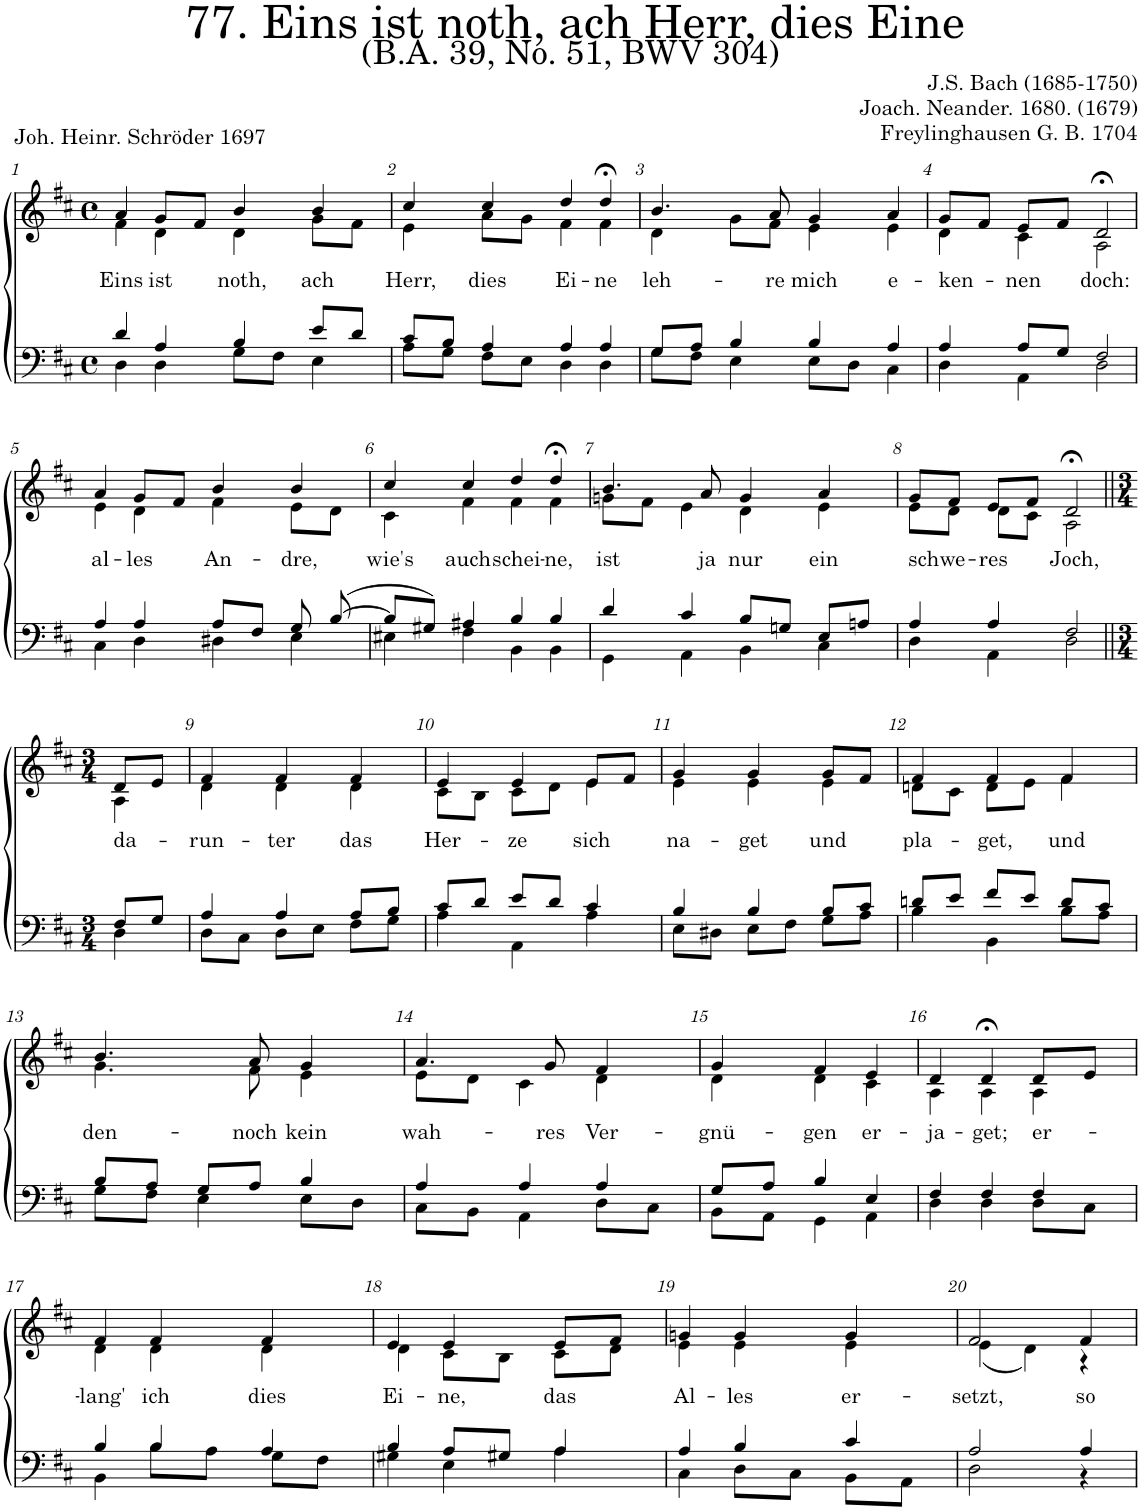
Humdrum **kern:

**kern	**kern	**text
*part2	*part1	*part1
*staff2	*staff1	*staff1
*I"Tenor/Bass	*I"Soprano/Alto	*
*clefF4	*clefG2	*
*k[f#c#]	*k[f#c#]	*
*M4/4	*M4/4	*
*met(c)	*met(c)	*
=1	=1	=1
*^	*	*
!	!	!	!LO:LY:b
*	*	*^	*
4d/	4D\	4a/	4f#\	Eins
!	!	!	!	!LO:LY:b
4A/	4D\	8g/L	4d\	ist
.	.	8f#/J	.	.
!	!	!	!	!LO:LY:b
4B/	8G\L	4b/	4d\	noth,
.	8F#\J	.	.	.
!	!	!	!	!LO:LY:b
8e/L	4E\	4b/	8g\L	ach
8d/J	.	.	8f#\J	.
=2	=2	=2	=2	=2
!	!	!	!	!LO:LY:b
8c#/L	8A\L	4cc#/	4e\	Herr,
8B/J	8G\J	.	.	.
!	!	!	!	!LO:LY:b
4A/	8F#\L	4cc#/	8a\L	dies
.	8E\J	.	8g\J	.
!	!	!	!	!LO:LY:b
4A/	4D\	4dd/	4f#\	Ei-
!	!	!	!	!LO:LY:b
4A/	4D\	4dd;<,/	4f#\	-ne
=3	=3	=3	=3	=3
!	!	!	!	!LO:LY:b
8G/L	8G\L	4.b;</	4d\	leh-
8A/J	8F#\J	.	.	.
4B/	4E\	.	8g\L	.
!	!	!	!	!LO:LY:b
.	.	8a/	8f#\J	-re
!	!	!	!	!LO:LY:b
4B/	8E\L	4g/	4e\	mich
.	8D\J	.	.	.
!	!	!	!	!LO:LY:b
4A/	4C#\	4a/	4e\	e-
=4	=4	=4	=4	=4
!	!	!	!	!LO:LY:b
4A/	4D\	8g/L	4d\	-ken-
.	.	8f#/J	.	.
!	!	!	!	!LO:LY:b
8A/L	4AA\	8e/L	4c#\	-nen
8G/J	.	8f#/J	.	.
!	!	!	!	!LO:LY:b
2F#/	2D\	2d;<,/	2A\	doch:
!!LO:LB:g=z	!!
=5	=5	=5	=5	=5
!	!	!	!	!LO:LY:b
4A/	4C#\	4a/	4e\	al-
!	!	!	!	!LO:LY:b
4A/	4D\	8g/L	4d\	-les
.	.	8f#/J	.	.
!	!	!	!	!LO:LY:b
8A/L	4D#X\	4b/	4f#\	An-
8F#/J	.	.	.	.
!	!	!	!	!LO:LY:b
8G/	4E\	4b/	8e\L	-dre,
([8B/	.	.	8d\J	.
=6	=6	=6	=6	=6
!	!	!	!	!LO:LY:b
8B/L]	4E#X\	4cc#/	4c#\	wie's
8G#X/J)	.	.	.	.
!	!	!	!	!LO:LY:b
4A#X/	4F#\	4cc#/	4f#\	auch
!	!	!	!	!LO:LY:b
4B/	4BB\	4dd/	4f#\	schei-
!	!	!	!	!LO:LY:b
4B/	4BB\	4dd;<,/	4f#\	-ne,
=7	=7	=7	=7	=7
!	!	!	!	!LO:LY:b
4d/	4GG\	4.b/	8gn\L	ist
.	.	.	8f#\J	.
4c#/	4AA\	.	4e\	.
!	!	!	!	!LO:LY:b
.	.	8a/	.	ja
!	!	!	!	!LO:LY:b
8B/L	4BB\	4g/	4d\	nur
8Gn/J	.	.	.	.
!	!	!	!	!LO:LY:b
8E/L	4C#\	4a/	4e\	ein
8An/J	.	.	.	.
=8	=8	=8	=8	=8
!	!	!	!	!LO:LY:b
4A/	4D\	8g;</L	8e\L	schwe-
.	.	8f#/J	8d\J	.
!	!	!	!	!LO:LY:b
4A/	4AA\	8e/L	8d\L	-res
.	.	8f#/J	8c#\J	.
!	!	!	!	!LO:LY:b
2F#/	2D\	2d;<,/	2A\	Joch,
!!LO:LB:g=z	!!
=8X1||	=8X1||	=8X1||	=8X1||	=8X1||
*M3/4	*	*M3/4	*	*
!	!	!	!	!LO:LY:b
8F#/L	4D\	8d;</L	4A\	da-
8G/J	.	8e/J	.	.
=9	=9	=9	=9	=9
!	!	!	!	!LO:LY:b
4A/	8D\L	4f#/	4d\	-run-
.	8C#\J	.	.	.
!	!	!	!	!LO:LY:b
4A/	8D\L	4f#/	4d\	-ter
.	8E\J	.	.	.
!	!	!	!	!LO:LY:b
8A/L	8F#\L	4f#/	4d\	das
8B/J	8G\J	.	.	.
=10	=10	=10	=10	=10
!	!	!	!	!LO:LY:b
8c#/L	4A\	4e/	8c#\L	Her-
8d/J	.	.	8B\J	.
!	!	!	!	!LO:LY:b
8e/L	4AA\	4e/	8c#\L	-ze
8d/J	.	.	8d\J	.
!	!	!	!	!LO:LY:b
4c#/	4A\	8e/L	4e\	sich
.	.	8f#/J	.	.
=11	=11	=11	=11	=11
!	!	!	!	!LO:LY:b
4B/	8E;\L	4g/	4e\	na-
.	8D#X\J	.	.	.
!	!	!	!	!LO:LY:b
4B/	8E\L	4g/	4e\	-get
.	8F#\J	.	.	.
!	!	!	!	!LO:LY:b
8B/L	8G\L	8g/L	4e\	und
8c#/J	8A\J	8f#/J	.	.
=12	=12	=12	=12	=12
!	!	!	!	!LO:LY:b
8dn/L	4B\	4f#/	8dn\L	pla-
8e/J	.	.	8c#\J	.
!	!	!	!	!LO:LY:b
8f#/L	4BB\	4f#/	8d\L	-get,
8e/J	.	.	8e\J	.
!	!	!	!	!LO:LY:b
8d/L	8B\L	4f#/	4f#\	und
8c#/J	8A\J	.	.	.
!!LO:LB:g=z	!!
=13	=13	=13	=13	=13
!	!	!	!	!LO:LY:b
8B/L	8G\L	4.b/	4.g\	den-
8A/J	8F#\J	.	.	.
8G/L	4E\	.	.	.
!	!	!	!	!LO:LY:b
8A/J	.	8a/	8f#\	-noch
!	!	!	!	!LO:LY:b
4B/	8E\L	4g/	4e\	kein
.	8D\J	.	.	.
=14	=14	=14	=14	=14
!	!	!	!	!LO:LY:b
4A/	8C#\L	4.a/	8e\L	wah-
.	8BB\J	.	8d\J	.
4A/	4AA\	.	4c#\	.
!	!	!	!	!LO:LY:b
.	.	8g/	.	-res
!	!	!	!	!LO:LY:b
4A/	8D\L	4f#/	4d\	Ver-
.	8C#\J	.	.	.
=15	=15	=15	=15	=15
!	!	!	!	!LO:LY:b
8G/L	8BB\L	4g/	4d\	-gnü-
8A/J	8AA\J	.	.	.
!	!	!	!	!LO:LY:b
4B/	4GG\	4f#/	4d\	-gen
!	!	!	!	!LO:LY:b
4E/	4AA\	4e/	4c#\	er-
=16	=16	=16	=16	=16
!	!	!	!	!LO:LY:b
4F#/	4D\	4d/	4A\	-ja-
!	!	!	!	!LO:LY:b
4F#/	4D\	4d;<,/	4A\	-get;
!	!	!	!	!LO:LY:b
4F#/	8D\L	8d/L	4A\	er-
.	8C#\J	8e/J	.	.
!!LO:LB:g=z	!!
=17	=17	=17	=17	=17
!	!	!	!	!LO:LY:b
4B/	4BB\	4f#/	4d\	-lang'
!	!	!	!	!LO:LY:b
4B/	8B\L	4f#/	4d\	ich
.	8A\J	.	.	.
!	!	!	!	!LO:LY:b
4A/	8G\L	4f#/	4d\	dies
.	8F#\J	.	.	.
=18	=18	=18	=18	=18
!	!	!	!	!LO:LY:b
4B/	4G#X\	4e/	4d\	Ei-
!	!	!	!	!LO:LY:b
8A/L	4E\	4e/	8c#\L	-ne,
8G#X/J	.	.	8B\J	.
!	!	!	!	!LO:LY:b
4A/	4A\	8e/L	8c#\L	das
.	.	8f#/J	8d\J	.
=19	=19	=19	=19	=19
!	!	!	!	!LO:LY:b
4A/	4C#\	4gn/	4e\	Al-
!	!	!	!	!LO:LY:b
4B/	8D\L	4g/	4e\	-les
.	8C#\J	.	.	.
!	!	!	!	!LO:LY:b
4c#/	8BB\L	4g/	4e\	er-
.	8AA\J	.	.	.
=20	=20	=20	=20	=20
!	!	!	!	!LO:LY:b
2A/	2D\	2f#;</	(4e\	-setzt,
.	.	.	4d\)	.
!	!	!	!	!LO:LY:b
4A/	4r	4f#/	4r	so
*v	*v	*	*	*
*	*v	*v	*
=	=	=
*-	*-	*-
